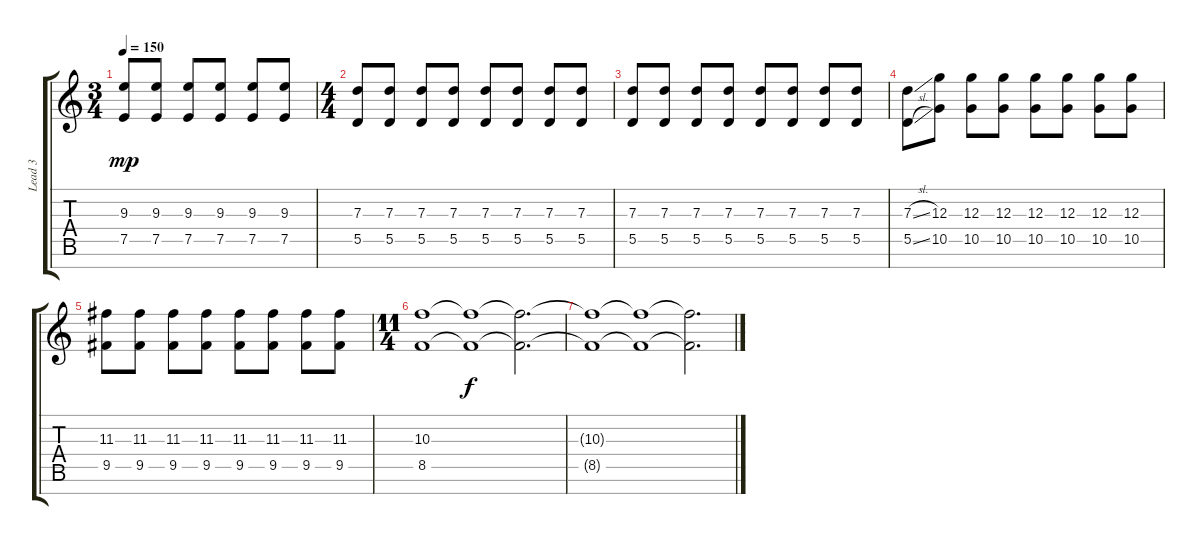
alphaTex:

\track ("Lead 3" "Lead 3") {instrument distortionguitar}
\staff {score tabs}
\tuning (E4 B3 G3 D3 A2 E2 B1) {hide}
\ts (3 4)
\tempo 150
\clef g2
\ks c
(9.3 7.5).8{dy mp} (9.3 7.5).8 (9.3 7.5).8 (9.3 7.5).8 (9.3 7.5).8 (9.3 7.5).8 |
\ts (4 4)
(7.3 5.5).8 (7.3 5.5).8 (7.3 5.5).8 (7.3 5.5).8 (7.3 5.5).8 (7.3 5.5).8 (7.3 5.5).8 (7.3 5.5).8 |
(7.3 5.5).8 (7.3 5.5).8 (7.3 5.5).8 (7.3 5.5).8 (7.3 5.5).8 (7.3 5.5).8 (7.3 5.5).8 (7.3 5.5).8 |
(7.3{sl} 5.5{sl}).8 (12.3 10.5).8 (12.3 10.5).8 (12.3 10.5).8 (12.3 10.5).8 (12.3 10.5).8 (12.3 10.5).8 (12.3 10.5).8 |
(11.3 9.5).8 (11.3 9.5).8 (11.3 9.5).8 (11.3 9.5).8 (11.3 9.5).8 (11.3 9.5).8 (11.3 9.5).8 (11.3 9.5).8 |
\ts (11 4)
(10.3 8.5).1 (10.3{t} 8.5{t}).1{dy f} (10.3{t} 8.5{t}).2{d} |
(10.3{t} 8.5{t}).1 (10.3{t} 8.5{t}).1 (10.3{t} 8.5{t}).2{d}
